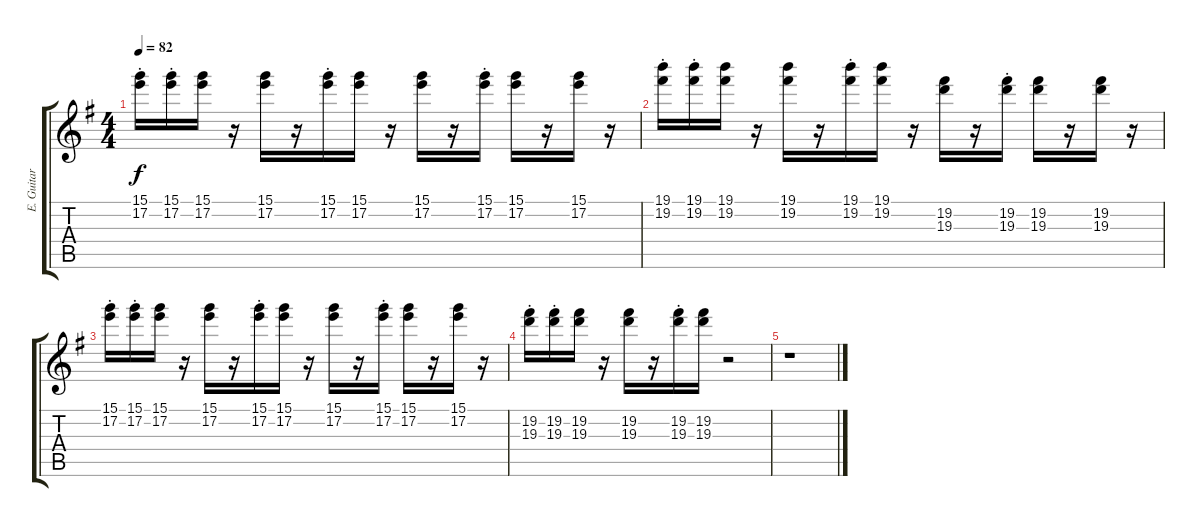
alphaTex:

\track ("E. Guitar II" "E. Guitar ") {instrument electricguitarclean}
\staff {score tabs}
\tuning (E4 B3 G3 D3 A2 E2) {hide}
\ts (4 4)
\tempo 82
\clef g2
\ks g
(15.1{st} 17.2{st}).16{dy f} (15.1{st} 17.2{st}).16 (15.1 17.2).16 r.16 (15.1 17.2).16 r.16 (15.1{st} 17.2{st}).16 (15.1 17.2).16 r.16 (15.1 17.2).16 r.16 (15.1{st} 17.2{st}).16 (15.1 17.2).16 r.16 (15.1 17.2).16 r.16 |
(19.1{st} 19.2{st}).16 (19.1{st} 19.2{st}).16 (19.1 19.2).16 r.16 (19.1 19.2).16 r.16 (19.1{st} 19.2{st}).16 (19.1 19.2).16 r.16 (19.2 19.3).16 r.16 (19.2{st} 19.3{st}).16 (19.2 19.3).16 r.16 (19.2 19.3).16 r.16 |
(15.1{st} 17.2{st}).16 (15.1{st} 17.2{st}).16 (15.1 17.2).16 r.16 (15.1 17.2).16 r.16 (15.1{st} 17.2{st}).16 (15.1 17.2).16 r.16 (15.1 17.2).16 r.16 (15.1{st} 17.2{st}).16 (15.1 17.2).16 r.16 (15.1 17.2).16 r.16 |
(19.2{st} 19.3{st}).16 (19.2{st} 19.3{st}).16 (19.2 19.3).16 r.16 (19.2 19.3).16 r.16 (19.2{st} 19.3{st}).16 (19.2 19.3).16 r.2 |
r.1
